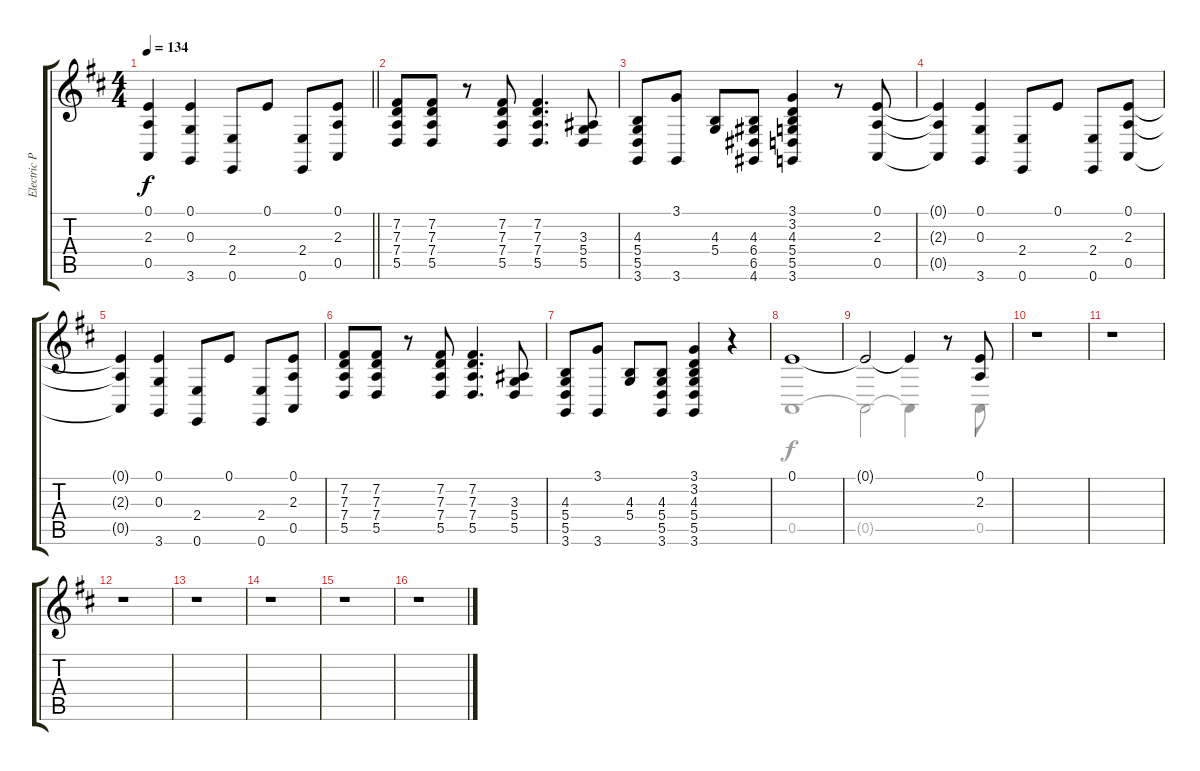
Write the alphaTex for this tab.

\track ("Electric Piano (John Paul Jones) (Wurlit" "Electric P") {instrument electricgrandpiano}
\staff {score tabs}
\tuning (E4 B3 G3 D3 A2 E2) {hide}
\voice
\ts (4 4)
\tempo 134
\clef g2
\barLineRight lightlight
\ks d
(0.1{t} 2.3{t} 0.5{t}).4{dy f} (0.1 0.3 3.6).4 (2.4 0.6).8 0.1.8 (2.4 0.6).8 (0.1 2.3 0.5).8 |
(7.2 7.3 7.4 5.5).8 (7.2 7.3 7.4 5.5).8 r.8 (7.2 7.3 7.4 5.5).8 (7.2 7.3 7.4 5.5).4{d} (3.3 5.4 5.5).8 |
(4.3 5.4 5.5 3.6).8 (3.1 3.6).8 (4.3 5.4).8 (4.3 6.4 6.5 4.6).8 (3.1 3.2 4.3 5.4 5.5 3.6).4 r.8 (0.1 2.3 0.5).8 |
(0.1{t} 2.3{t} 0.5{t}).4 (0.1 0.3 3.6).4 (2.4 0.6).8 0.1.8 (2.4 0.6).8 (0.1 2.3 0.5).8 |
(0.1{t} 2.3{t} 0.5{t}).4 (0.1 0.3 3.6).4 (2.4 0.6).8 0.1.8 (2.4 0.6).8 (0.1 2.3 0.5).8 |
(7.2 7.3 7.4 5.5).8 (7.2 7.3 7.4 5.5).8 r.8 (7.2 7.3 7.4 5.5).8 (7.2 7.3 7.4 5.5).4{d} (3.3 5.4 5.5).8 |
(4.3 5.4 5.5 3.6).8 (3.1 3.6).8 (4.3 5.4).8 (4.3 5.4 5.5 3.6).8 (3.1 3.2 4.3 5.4 5.5 3.6).4 r.4 |
0.1.1 |
0.1{t}.2 0.1{t}.4 r.8 (0.1 2.3).8 |
r.1 |
r.1 |
r.1 |
r.1 |
r.1 |
r.1 |
r.1
\voice
\clef g2
\ottava regular
\simile none
\barLineRight lightlight
\ks d
|
|
|
|
|
|
|
0.5.1 |
0.5{t}.2 0.5{t}.4 r.8 0.5.8 |
|
|
|
|
|
|
